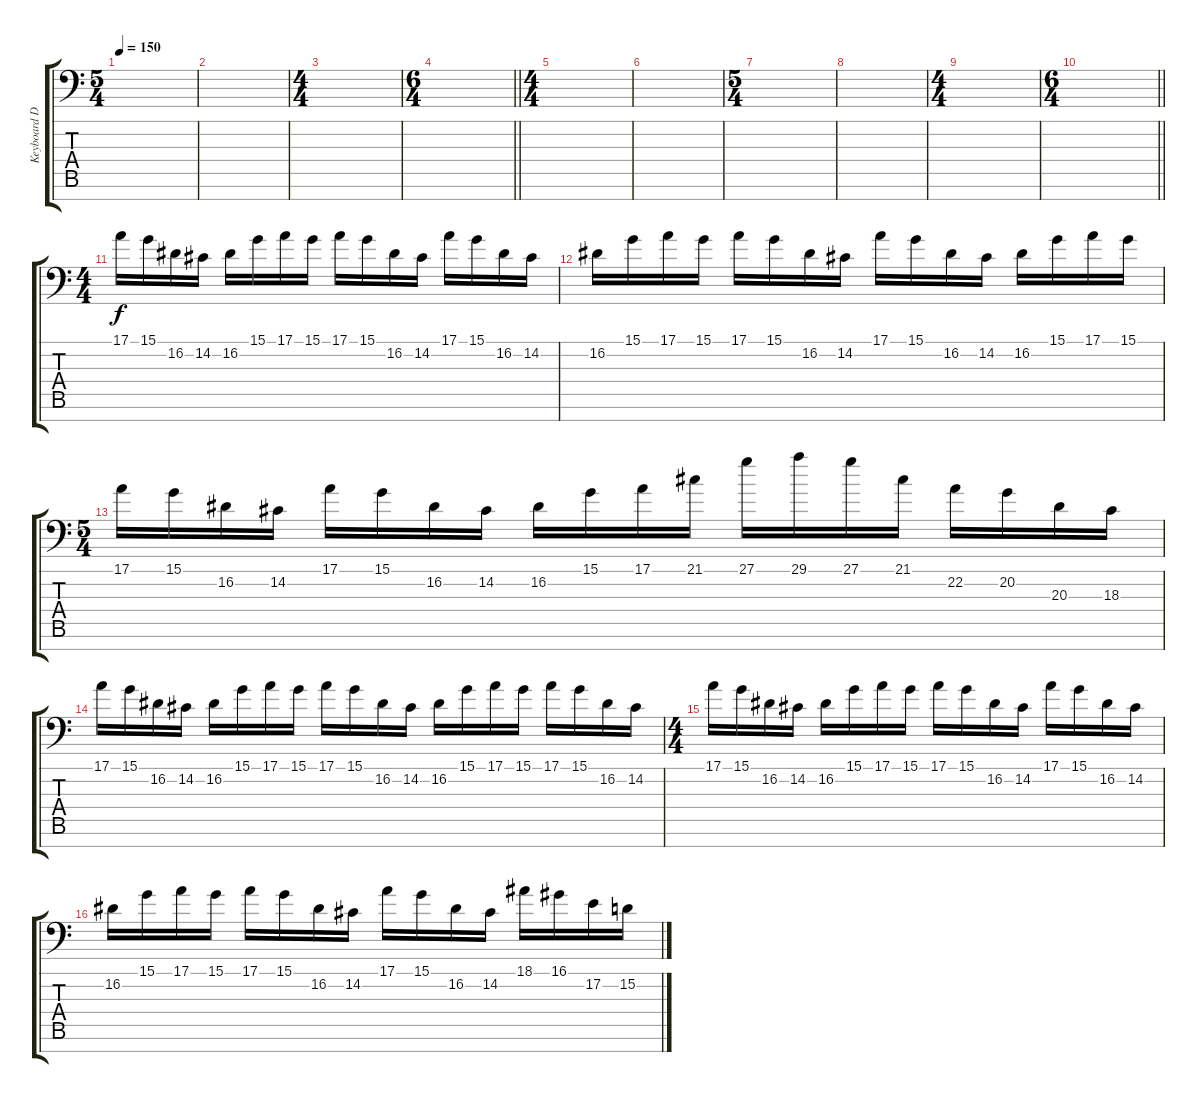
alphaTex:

\track ("Keyboard Duet" "Keyboard D") {instrument brightacousticpiano}
\staff {score tabs}
\tuning (E3 B2 G2 D2 A1 E1 B0) {hide}
\ts (5 4)
\tempo 150
\clef f4
\ks c
|
|
\ts (4 4)
|
\ts (6 4)
\barLineRight lightlight
|
\ts (4 4)
|
|
\ts (5 4)
|
|
\ts (4 4)
|
\ts (6 4)
\barLineRight lightlight
|
\ts (4 4)
17.1.16 15.1.16 16.2.16 14.2.16 16.2.16 15.1.16 17.1.16 15.1.16 17.1.16 15.1.16 16.2.16 14.2.16 17.1.16 15.1.16 16.2.16 14.2.16 |
16.2.16 15.1.16 17.1.16 15.1.16 17.1.16 15.1.16 16.2.16 14.2.16 17.1.16 15.1.16 16.2.16 14.2.16 16.2.16 15.1.16 17.1.16 15.1.16 |
\ts (5 4)
17.1.16 15.1.16 16.2.16 14.2.16 17.1.16 15.1.16 16.2.16 14.2.16 16.2.16 15.1.16 17.1.16 21.1.16 27.1.16 29.1.16 27.1.16 21.1.16 22.2.16 20.2.16 20.3.16 18.3.16 |
17.1.16 15.1.16 16.2.16 14.2.16 16.2.16 15.1.16 17.1.16 15.1.16 17.1.16 15.1.16 16.2.16 14.2.16 16.2.16 15.1.16 17.1.16 15.1.16 17.1.16 15.1.16 16.2.16 14.2.16 |
\ts (4 4)
17.1.16 15.1.16 16.2.16 14.2.16 16.2.16 15.1.16 17.1.16 15.1.16 17.1.16 15.1.16 16.2.16 14.2.16 17.1.16 15.1.16 16.2.16 14.2.16 |
16.2.16 15.1.16 17.1.16 15.1.16 17.1.16 15.1.16 16.2.16 14.2.16 17.1.16 15.1.16 16.2.16 14.2.16 18.1.16 16.1.16 17.2.16 15.2.16
